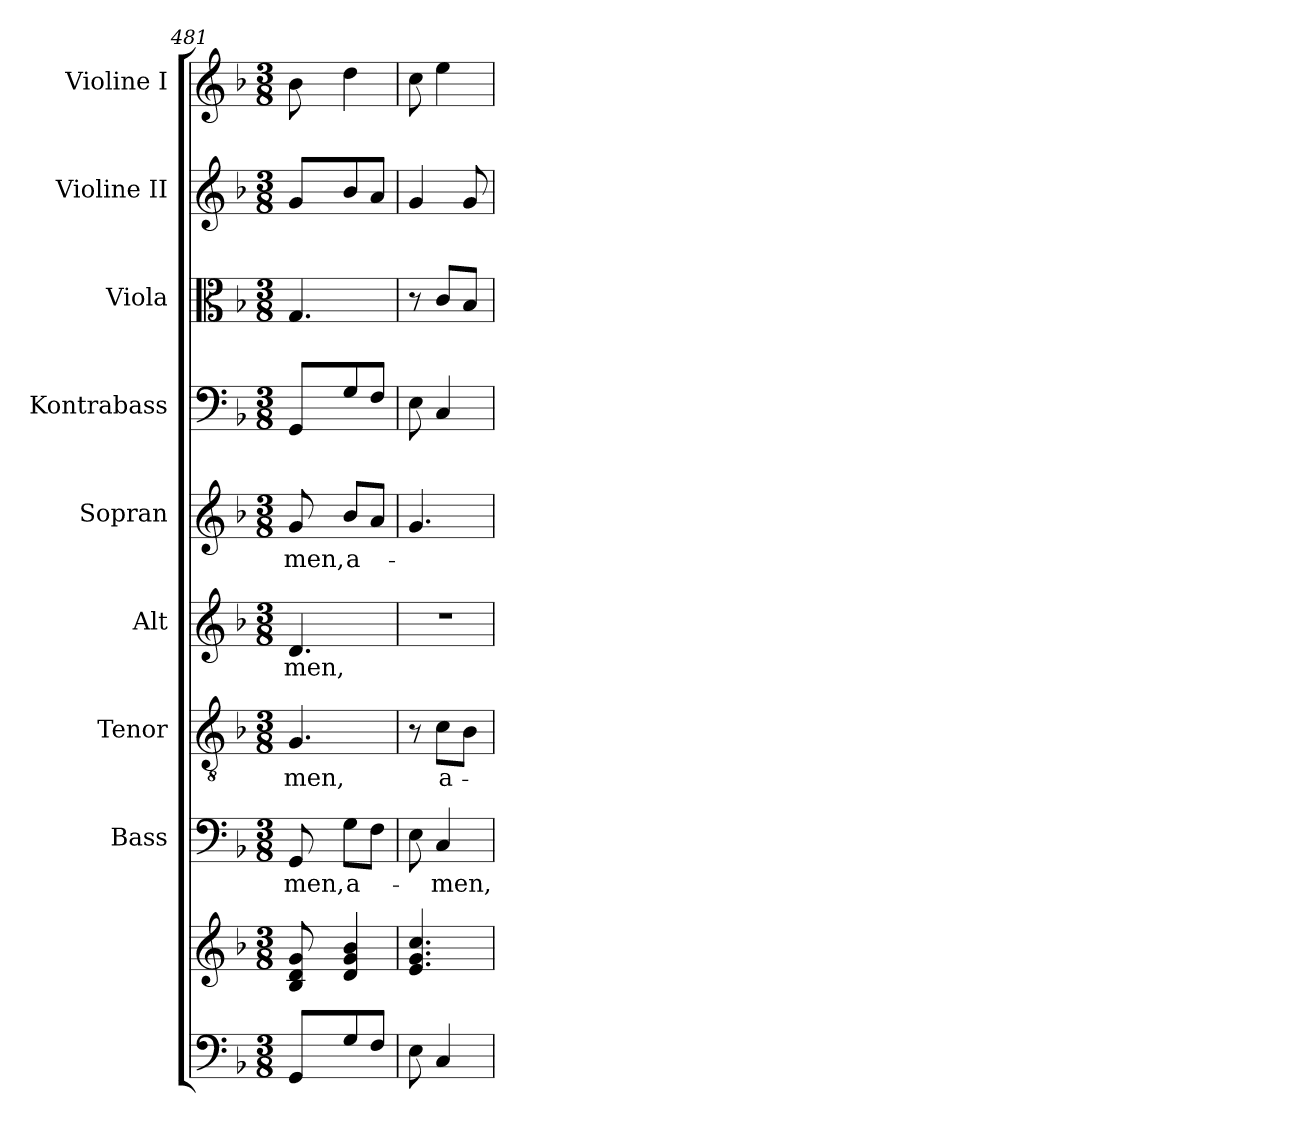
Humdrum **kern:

**kern	**kern	**kern	**text	**kern	**text	**kern	**text	**kern	**text	**kern	**kern	**kern	**kern
*part9	*part9	*part8	*part8	*part7	*part7	*part6	*part6	*part5	*part5	*part4	*part3	*part2	*part1
*staff10	*staff9	*staff8	*staff8	*staff7	*staff7	*staff6	*staff6	*staff5	*staff5	*staff4	*staff3	*staff2	*staff1
*	*	*I"Bass	*	*I"Tenor	*	*I"Alt	*	*I"Sopran	*	*I"Kontrabass	*I"Viola	*I"Violine II	*I"Violine I
*	*	*I'B.	*	*I'T.	*	*I'A.	*	*I'S.	*	*I'Kb.	*I'Vla.	*I'Vl. II	*I'Vl. I
*clefF4	*clefG2	*clefF4	*	*clefGv2	*	*clefG2	*	*clefG2	*	*clefF4	*clefC3	*clefG2	*clefG2
*	*	*	*	*	*	*	*	*	*	*ITrd7c12	*	*	*
*k[b-]	*k[b-]	*k[b-]	*	*k[b-]	*	*k[b-]	*	*k[b-]	*	*k[b-]	*k[b-]	*k[b-]	*k[b-]
*F:	*F:	*F:	*	*F:	*	*F:	*	*F:	*	*F:	*F:	*F:	*F:
*M3/8	*M3/8	*M3/8	*	*M3/8	*	*M3/8	*	*M3/8	*	*M3/8	*M3/8	*M3/8	*M3/8
=481	=481	=481	=481	=481	=481	=481	=481	=481	=481	=481	=481	=481	=481
!	!	!	!LO:LY:b	!	!LO:LY:b	!	!LO:LY:b	!	!LO:LY:b	!	!	!	!
8GG/L	8B-/ 8d/ 8g/	8GG/	-men,	4.G/	-men,	4.d/	-men,	8g/	-men,	8GGG/L	4.G/	8g/L	8b-\
!	!	!	!LO:LY:b	!	!	!	!	!	!LO:LY:b	!	!	!	!
8G/	4d/ 4g/ 4b-/	8G\L	a-	.	.	.	.	8b-/L	a-	8GG/	.	8b-/	4dd\
8F/J	.	8F\J	.	.	.	.	.	8a/J	.	8FF/J	.	8a/J	.
=482	=482	=482	=482	=482	=482	=482	=482	=482	=482	=482	=482	=482	=482
8E\	4.e/ 4.g/ 4.cc/	8E\	.	8r	.	4.r	.	4.g/	.	8EE\	8r	4g/	8cc\
!	!	!	!LO:LY:b	!	!LO:LY:b	!	!	!	!	!	!	!	!
4C/	.	4C/	-men,	8c\L	a-	.	.	.	.	4CC/	8c/L	.	4ee\
.	.	.	.	8B-\J	.	.	.	.	.	.	8B-/J	8g/	.
=	=	=	=	=	=	=	=	=	=	=	=	=	=
*-	*-	*-	*-	*-	*-	*-	*-	*-	*-	*-	*-	*-	*-
